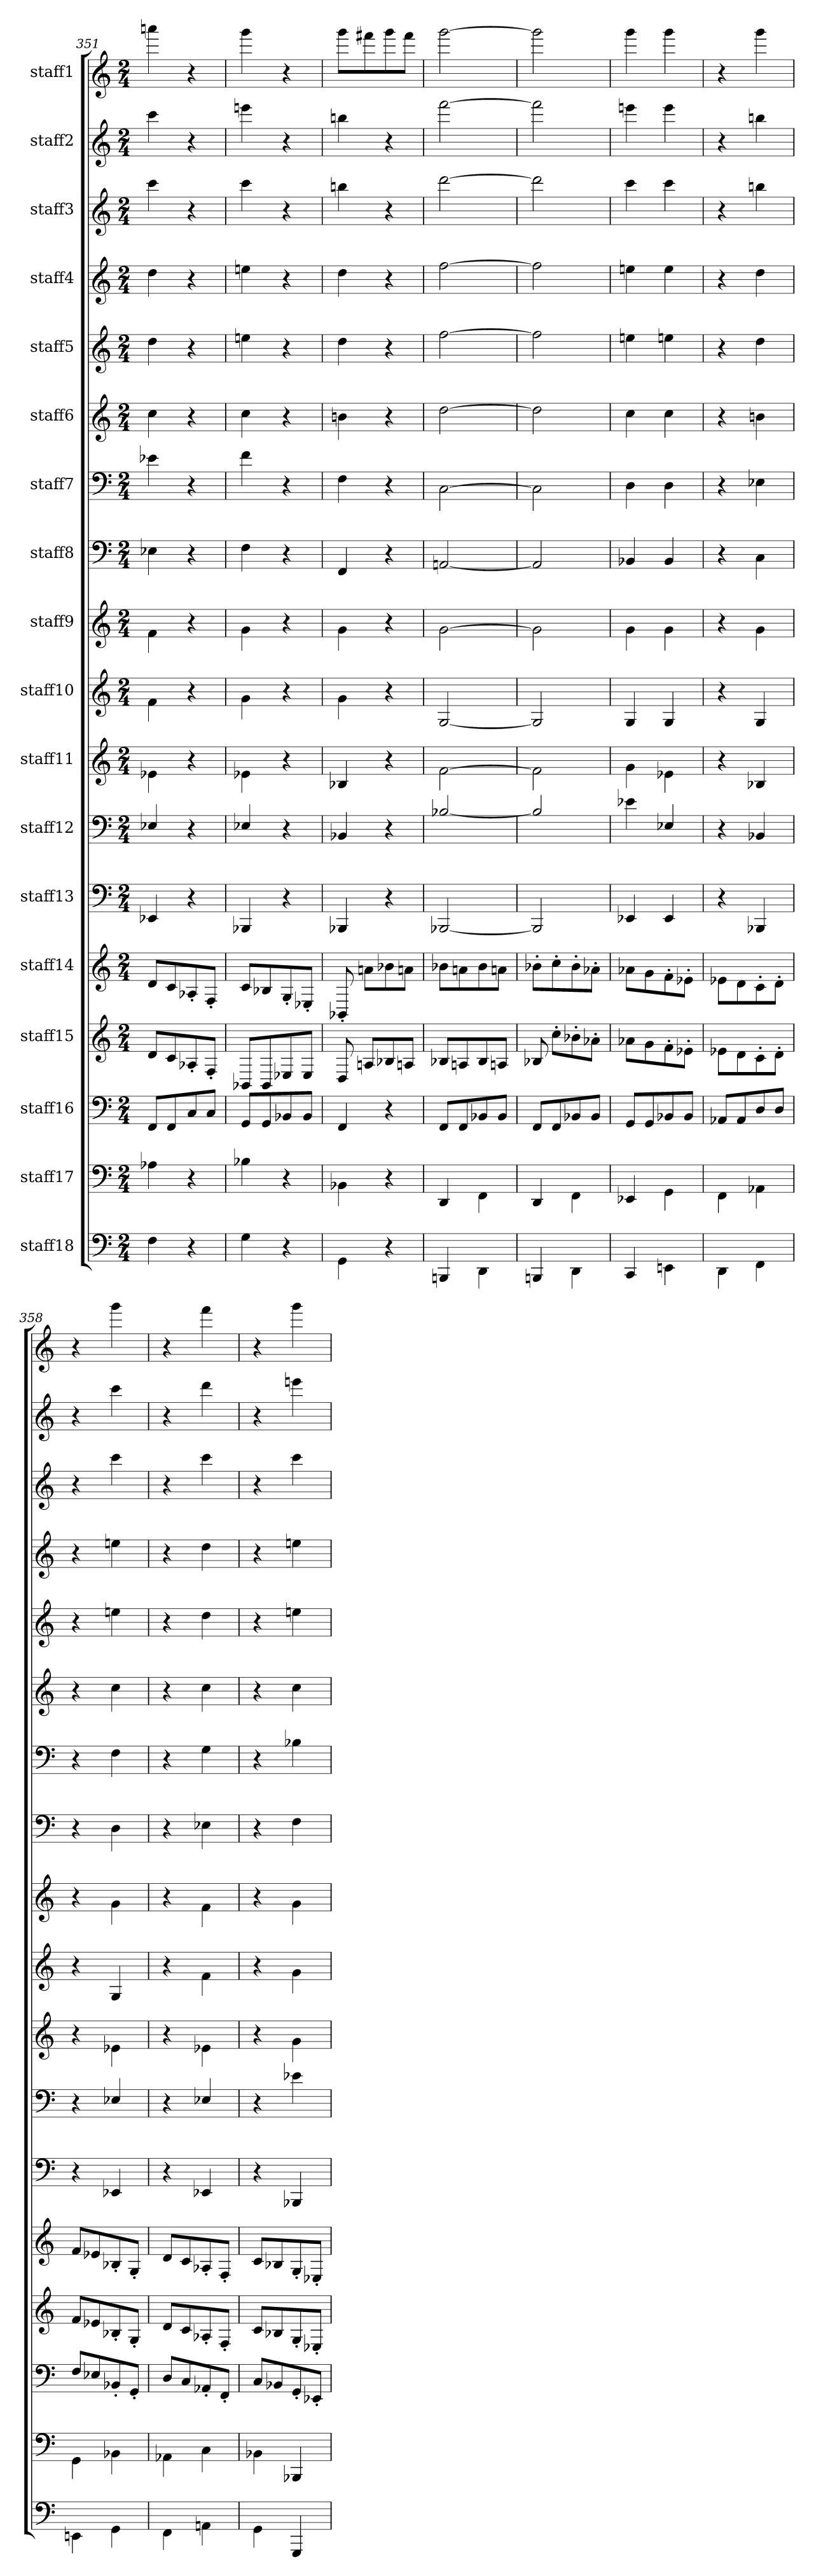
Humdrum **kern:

**kern	**kern	**kern	**kern	**kern	**kern	**kern	**kern	**kern	**kern	**kern	**kern	**kern	**kern	**kern	**kern	**kern	**kern
*part18	*part17	*part16	*part15	*part14	*part13	*part12	*part11	*part10	*part9	*part8	*part7	*part6	*part5	*part4	*part3	*part2	*part1
*staff18	*staff17	*staff16	*staff15	*staff14	*staff13	*staff12	*staff11	*staff10	*staff9	*staff8	*staff7	*staff6	*staff5	*staff4	*staff3	*staff2	*staff1
*I"staff18	*I"staff17	*I"staff16	*I"staff15	*I"staff14	*I"staff13	*I"staff12	*I"staff11	*I"staff10	*I"staff9	*I"staff8	*I"staff7	*I"staff6	*I"staff5	*I"staff4	*I"staff3	*I"staff2	*I"staff1
*M2/4	*M2/4	*M2/4	*M2/4	*M2/4	*M2/4	*M2/4	*M2/4	*M2/4	*M2/4	*M2/4	*M2/4	*M2/4	*M2/4	*M2/4	*M2/4	*M2/4	*M2/4
=351	=351	=351	=351	=351	=351	=351	=351	=351	=351	=351	=351	=351	=351	=351	=351	=351	=351
4F\	4A-\	8FF/L	8d/L	8d/L	4EE-/	4E-/	4e-\	4f\	4f\	4E-\	4e-\	4cc\	4dd\	4dd\	4ccc\	4ccc\	4aaan\
.	.	8FF/	8c/	8c/	.	.	.	.	.	.	.	.	.	.	.	.	.
4r	4r	8C/	8A-'>/	8A-'>/	4r	4r	4r	4r	4r	4r	4r	4r	4r	4r	4r	4r	4r
.	.	8C/J	8F'>/J	8F'>/J	.	.	.	.	.	.	.	.	.	.	.	.	.
=352	=352	=352	=352	=352	=352	=352	=352	=352	=352	=352	=352	=352	=352	=352	=352	=352	=352
4G\	4B-\	8GG/L	8BB-/L	8c/L	4BBB-/	4E-/	4e-\	4g\	4g\	4F\	4f\	4cc\	4een\	4een\	4ccc\	4eeen\	4ggg\
.	.	8GG/	8BB-/	8B-/	.	.	.	.	.	.	.	.	.	.	.	.	.
4r	4r	8BB-/	8E-/	8G'>/	4r	4r	4r	4r	4r	4r	4r	4r	4r	4r	4r	4r	4r
.	.	8BB-/J	8E-/J	8E-'>/J	.	.	.	.	.	.	.	.	.	.	.	.	.
=353	=353	=353	=353	=353	=353	=353	=353	=353	=353	=353	=353	=353	=353	=353	=353	=353	=353
4GG\	4BB-\	4FF/	8D/	8BB-'>/	4BBB-/	4BB-/	4B-/	4g\	4g\	4FF/	4F\	4bn\	4dd\	4dd\	4bbn\	4bbn\	8ggg\L
.	.	.	8An/L	8an\L	.	.	.	.	.	.	.	.	.	.	.	.	8fff#\
4r	4r	4r	8B-/	8b-\	4r	4r	4r	4r	4r	4r	4r	4r	4r	4r	4r	4r	8ggg\
.	.	.	8An/J	8an\J	.	.	.	.	.	.	.	.	.	.	.	.	8fff#\J
=354	=354	=354	=354	=354	=354	=354	=354	=354	=354	=354	=354	=354	=354	=354	=354	=354	=354
4BBBn/	4DD/	8FF/L	8B-/L	8b-\L	[2BBB-/	[2B-/	[2f\	[2G/	[2g\	[2AAn/	[2C\	[2dd\	[2ff\	[2ff\	[2ddd\	[2fff\	[2ggg\
.	.	8FF/	8An/	8an\	.	.	.	.	.	.	.	.	.	.	.	.	.
4DD\	4FF\	8BB-/	8B-/	8b-\	.	.	.	.	.	.	.	.	.	.	.	.	.
.	.	8BB-/J	8An/J	8an\J	.	.	.	.	.	.	.	.	.	.	.	.	.
=355	=355	=355	=355	=355	=355	=355	=355	=355	=355	=355	=355	=355	=355	=355	=355	=355	=355
4BBBn/	4DD/	8FF/L	8B-/	8b-'>\L	2BBB-/]	2B-/]	2f\]	2G/]	2g\]	2AAn/]	2C\]	2dd\]	2ff\]	2ff\]	2ddd\]	2fff\]	2ggg\]
.	.	8FF/	8cc'>\L	8cc'>\	.	.	.	.	.	.	.	.	.	.	.	.	.
4DD\	4FF\	8BB-/	8b-'>\	8b-'>\	.	.	.	.	.	.	.	.	.	.	.	.	.
.	.	8BB-/J	8a-'>\J	8a-'>\J	.	.	.	.	.	.	.	.	.	.	.	.	.
=356	=356	=356	=356	=356	=356	=356	=356	=356	=356	=356	=356	=356	=356	=356	=356	=356	=356
4CC/	4EE-/	8GG/L	8a-\L	8a-\L	4EE-/	4e-\	4g\	4G/	4g\	4BB-/	4D\	4cc\	4een\	4een\	4ccc\	4eeen\	4ggg\
.	.	8GG/	8g\	8g\	.	.	.	.	.	.	.	.	.	.	.	.	.
4EEn\	4GG\	8BB-/	8f'>\	8f'>\	4EE-/	4E-/	4e-\	4G/	4g\	4BB-/	4D\	4cc\	4een\	4ee\	4ccc\	4eee\	4ggg\
.	.	8BB-/J	8e-'>\J	8e-'>\J	.	.	.	.	.	.	.	.	.	.	.	.	.
=357	=357	=357	=357	=357	=357	=357	=357	=357	=357	=357	=357	=357	=357	=357	=357	=357	=357
4DD\	4FF\	8AA-/L	8e-\L	8e-\L	4r	4r	4r	4r	4r	4r	4r	4r	4r	4r	4r	4r	4r
.	.	8AA-/	8d\	8d\	.	.	.	.	.	.	.	.	.	.	.	.	.
4FF\	4AA-\	8D/	8c'>\	8c'>\	4BBB-/	4BB-/	4B-/	4G/	4g\	4C\	4E-\	4bn\	4dd\	4dd\	4bbn\	4bbn\	4ggg\
.	.	8D/J	8d'>\J	8d'>\J	.	.	.	.	.	.	.	.	.	.	.	.	.
=358	=358	=358	=358	=358	=358	=358	=358	=358	=358	=358	=358	=358	=358	=358	=358	=358	=358
4EEn\	4GG\	8F/L	8f/L	8f/L	4r	4r	4r	4r	4r	4r	4r	4r	4r	4r	4r	4r	4r
.	.	8E-/	8e-/	8e-/	.	.	.	.	.	.	.	.	.	.	.	.	.
4GG\	4BB-\	8BB-'>/	8B-'>/	8B-'>/	4EE-/	4E-/	4e-\	4G/	4g\	4D\	4F\	4cc\	4een\	4een\	4ccc\	4ccc\	4ggg\
.	.	8GG'>/J	8G'>/J	8G'>/J	.	.	.	.	.	.	.	.	.	.	.	.	.
=359	=359	=359	=359	=359	=359	=359	=359	=359	=359	=359	=359	=359	=359	=359	=359	=359	=359
4FF\	4AA-\	8D/L	8d/L	8d/L	4r	4r	4r	4r	4r	4r	4r	4r	4r	4r	4r	4r	4r
.	.	8C/	8c/	8c/	.	.	.	.	.	.	.	.	.	.	.	.	.
4AAn\	4C\	8AA-'>/	8A-'>/	8A-'>/	4EE-/	4E-/	4e-\	4f\	4f\	4E-\	4G\	4cc\	4dd\	4dd\	4ccc\	4ddd\	4fff\
.	.	8FF'>/J	8F'>/J	8F'>/J	.	.	.	.	.	.	.	.	.	.	.	.	.
=360	=360	=360	=360	=360	=360	=360	=360	=360	=360	=360	=360	=360	=360	=360	=360	=360	=360
4GG\	4BB-\	8C/L	8c/L	8c/L	4r	4r	4r	4r	4r	4r	4r	4r	4r	4r	4r	4r	4r
.	.	8BB-/	8B-/	8B-/	.	.	.	.	.	.	.	.	.	.	.	.	.
4GGG/	4BBB-/	8GG'>/	8G'>/	8G'>/	4BBB-/	4e-\	4g\	4g\	4g\	4F\	4B-\	4cc\	4een\	4een\	4ccc\	4eeen\	4ggg\
.	.	8EE-'>/J	8E-'>/J	8E-'>/J	.	.	.	.	.	.	.	.	.	.	.	.	.
=	=	=	=	=	=	=	=	=	=	=	=	=	=	=	=	=	=
*-	*-	*-	*-	*-	*-	*-	*-	*-	*-	*-	*-	*-	*-	*-	*-	*-	*-
